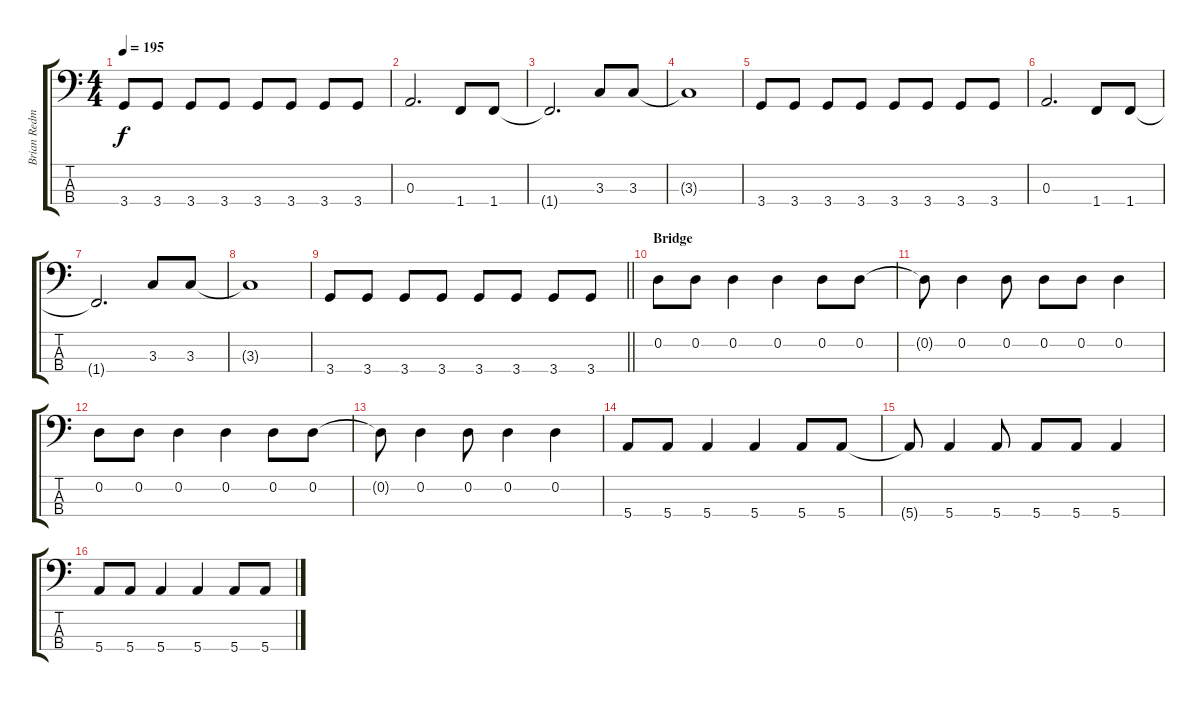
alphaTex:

\track ("Brian Redman" "Brian Redm") {instrument electricbassfinger}
\staff {score tabs}
\tuning (G2 D2 A1 E1) {hide}
\ts (4 4)
\tempo 195
\clef f4
\ks c
3.4.8{dy f} 3.4.8 3.4.8 3.4.8 3.4.8 3.4.8 3.4.8 3.4.8 |
0.3.2{d} 1.4.8 1.4.8 |
1.4{t}.2{d} 3.3.8 3.3.8 |
3.3{t}.1 |
3.4.8 3.4.8 3.4.8 3.4.8 3.4.8 3.4.8 3.4.8 3.4.8 |
0.3.2{d} 1.4.8 1.4.8 |
1.4{t}.2{d} 3.3.8 3.3.8 |
3.3{t}.1 |
\barLineRight lightlight
3.4.8 3.4.8 3.4.8 3.4.8 3.4.8 3.4.8 3.4.8 3.4.8 |
\section ("" "Bridge")
0.2.8 0.2.8 0.2.4 0.2.4 0.2.8 0.2.8 |
0.2{t}.8 0.2.4 0.2.8 0.2.8 0.2.8 0.2.4 |
0.2.8 0.2.8 0.2.4 0.2.4 0.2.8 0.2.8 |
0.2{t}.8 0.2.4 0.2.8 0.2.4 0.2.4 |
5.4.8 5.4.8 5.4.4 5.4.4 5.4.8 5.4.8 |
5.4{t}.8 5.4.4 5.4.8 5.4.8 5.4.8 5.4.4 |
5.4.8 5.4.8 5.4.4 5.4.4 5.4.8 5.4.8
